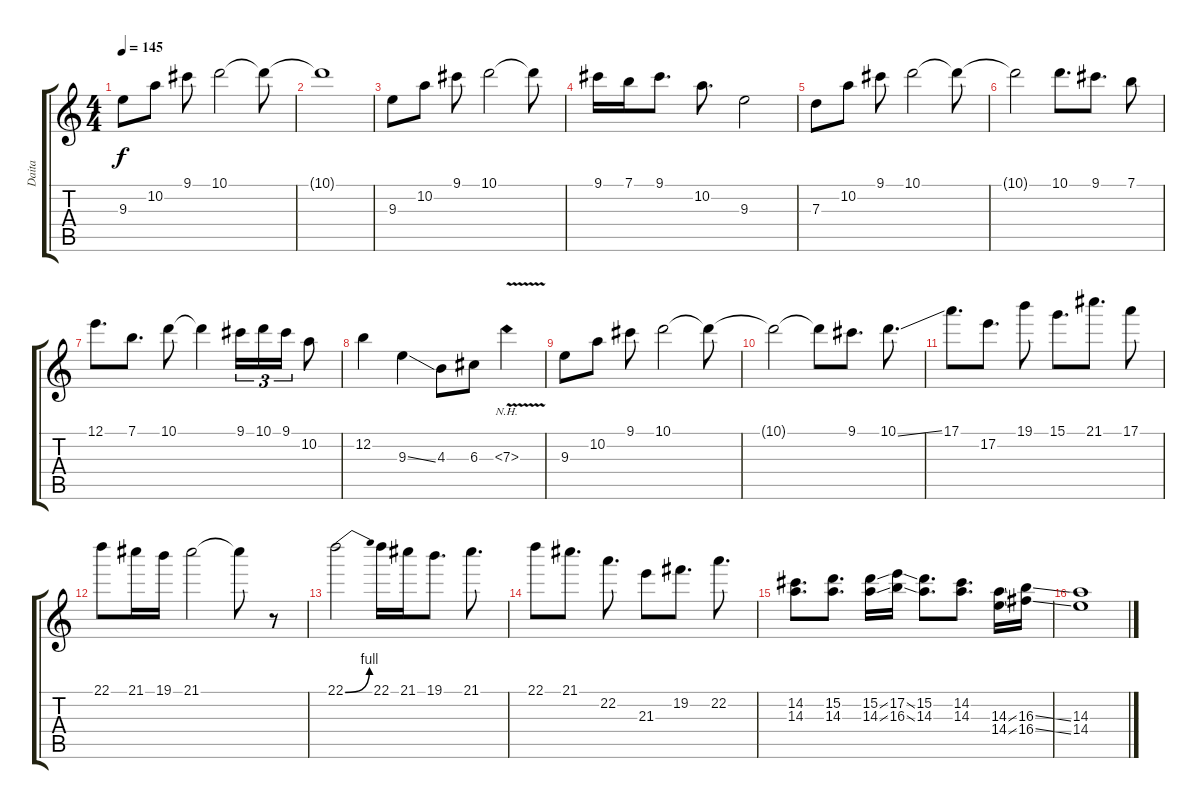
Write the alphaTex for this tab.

\track ("Daita" "Daita") {instrument distortionguitar}
\staff {score tabs}
\tuning (E4 B3 G3 D3 A2 E2) {hide}
\ts (4 4)
\tempo 145
\clef g2
\ks c
9.3.8{dy f} 10.2.8 9.1.8 10.1.2 10.1{t}.8 |
10.1{t}.1 |
9.3.8 10.2.8 9.1.8 10.1.2 10.1{t}.8 |
9.1.16 7.1.16 9.1.8{d} 10.2.8{d} 9.3.2 |
7.3.8 10.2.8 9.1.8 10.1.2 10.1{t}.8 |
10.1{t}.2 10.1.8{d} 9.1.8{d} 7.1.8 |
12.1.8{d} 7.1.8{d} 10.1.8 10.1{t}.4 9.1.16{tu (3 2)} 10.1.16{tu (3 2)} 9.1.16{tu (3 2)} 10.2.8 |
12.2.4 9.3{ss}.4 4.3.8 6.3.8 7.3{nh v}.4 |
9.3.8 10.2.8 9.1.8 10.1.2 10.1{t}.8 |
10.1{t}.2 10.1{t}.8 9.1.8{d} 10.1{ss}.8{d} |
17.1.8{d} 17.2.8{d} 19.1.8 15.1.8{d} 21.1.8{d} 17.1.8 |
22.1.8 21.1.16 19.1.16 21.1.2 21.1{t}.8 r.8 |
22.1{be (bend 0 0 60 4)}.2 22.1.16 21.1.16 19.1.8{d} 21.1.8{d} |
22.1.8 21.1.8{d} 22.2.8{d} 21.3.8 19.2.8{d} 22.2.8{d} |
(14.2 14.3).8{d} (15.2 14.3).8{d} (15.2{ss} 14.3{ss}).16 (17.2{ss} 16.3{ss}).16 (15.2 14.3).8{d} (14.2 14.3).8{d} (14.3{ss} 14.4{ss}).16 (16.3{ss} 16.4{ss}).16 |
(14.3 14.4).1
